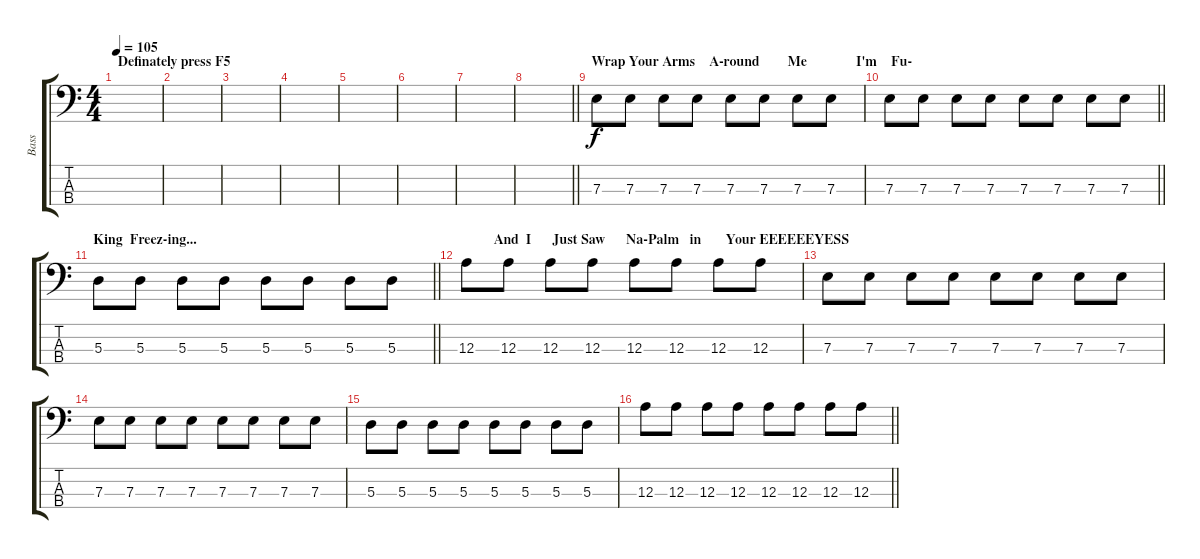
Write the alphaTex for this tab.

\track ("Bass" "Bass") {instrument electricbasspick}
\staff {score tabs}
\tuning (G2 D2 A1 E1) {hide}
\ts (4 4)
\section ("" "Definately press F5")
\tempo 105
\clef f4
\ks c
|
|
|
|
|
|
|
\barLineRight lightlight
|
\section ("" "Wrap Your Arms    A-round        Me              I'm    Fu-")
7.3.8 7.3.8 7.3.8 7.3.8 7.3.8 7.3.8 7.3.8 7.3.8 |
\barLineRight lightlight
7.3.8 7.3.8 7.3.8 7.3.8 7.3.8 7.3.8 7.3.8 7.3.8 |
\section ("" "King  Freez-ing...")
\barLineRight lightlight
5.3.8 5.3.8 5.3.8 5.3.8 5.3.8 5.3.8 5.3.8 5.3.8 |
\section ("" "          And  I      Just Saw      Na-Palm   in       Your EEEEEEYESS")
12.3.8 12.3.8 12.3.8 12.3.8 12.3.8 12.3.8 12.3.8 12.3.8 |
7.3.8 7.3.8 7.3.8 7.3.8 7.3.8 7.3.8 7.3.8 7.3.8 |
7.3.8 7.3.8 7.3.8 7.3.8 7.3.8 7.3.8 7.3.8 7.3.8 |
5.3.8 5.3.8 5.3.8 5.3.8 5.3.8 5.3.8 5.3.8 5.3.8 |
\barLineRight lightlight
12.3.8 12.3.8 12.3.8 12.3.8 12.3.8 12.3.8 12.3.8 12.3.8
